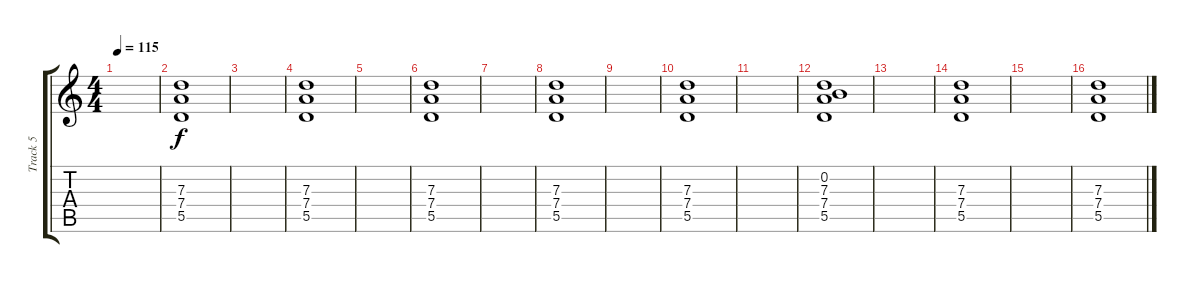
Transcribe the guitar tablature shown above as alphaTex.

\track ("Track 5" "Track 5") {instrument electricguitarclean}
\staff {score tabs}
\tuning (E4 B3 G3 D3 A2 D2) {hide}
\ts (4 4)
\tempo 115
\clef g2
\ks c
|
(7.3 7.4 5.5).1 |
|
(7.3 7.4 5.5).1 |
|
(7.3 7.4 5.5).1 |
|
(7.3 7.4 5.5).1 |
|
(7.3 7.4 5.5).1 |
|
(0.2 7.3 7.4 5.5).1 |
|
(7.3 7.4 5.5).1 |
|
(7.3 7.4 5.5).1
